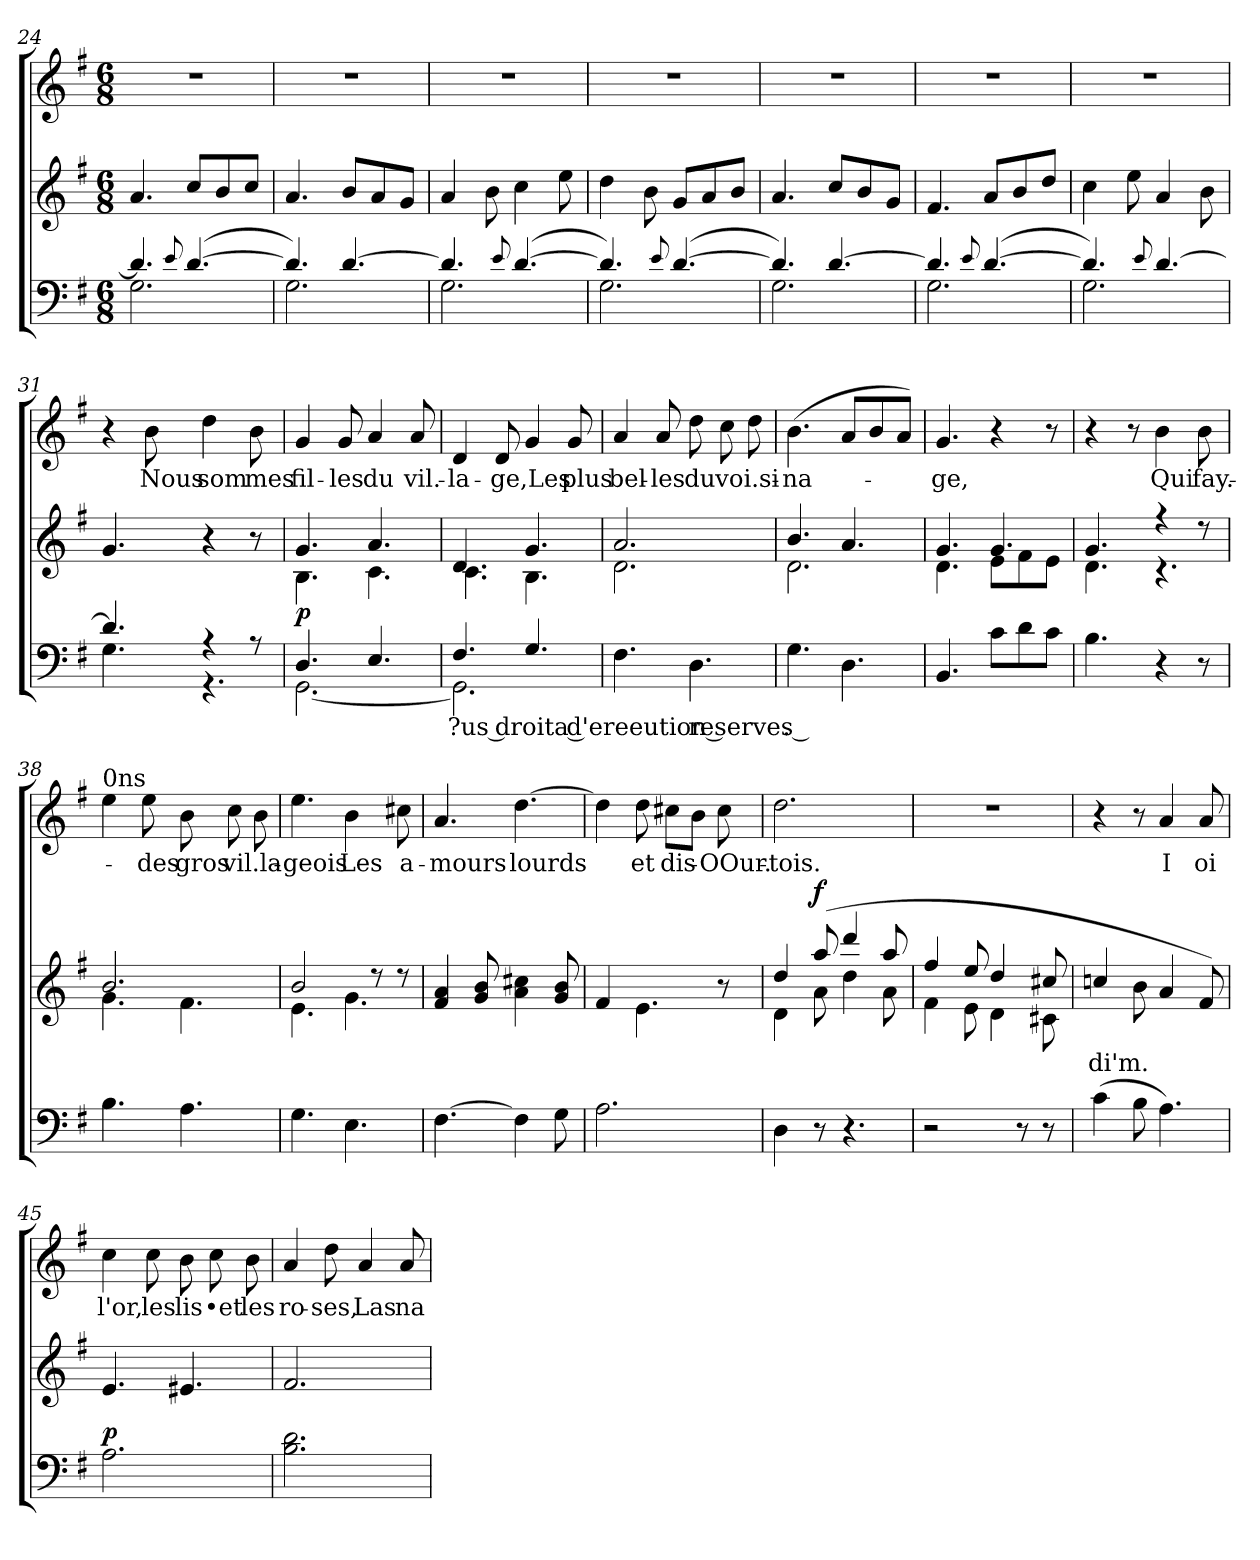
**kern	**text	**dynam	**kern	**text	**dynam	**kern	**text
*part3	*part3	*part3	*part2	*part2	*part2	*part1	*part1
*staff3	*staff3	*staff3	*staff2	*staff2	*staff2	*staff1	*staff1
*clefF4	*	*	*clefG2	*	*	*clefG2	*
*k[f#]	*	*	*k[f#]	*	*	*k[f#]	*
*G:	*	*	*G:	*	*	*G:	*
*M6/8	*	*	*M6/8	*	*	*M6/8	*
=24	=24	=24	=24	=24	=24	=24	=24
*^	*	*	*	*	*	*	*
4.d/]	2.G\	.	.	4.a/	.	.	2.r	.
8qqe/	.	.	.	.	.	.	.	.
([4.d/	.	.	.	8cc/L	.	.	.	.
.	.	.	.	8b/	.	.	.	.
.	.	.	.	8cc/J	.	.	.	.
=25	=25	=25	=25	=25	=25	=25	=25	=25
4.d/])	2.G\	.	.	4.a/	.	.	2.r	.
[4.d/	.	.	.	8b/L	.	.	.	.
.	.	.	.	8a/	.	.	.	.
.	.	.	.	8g/J	.	.	.	.
=26	=26	=26	=26	=26	=26	=26	=26	=26
4.d/]	2.G\	.	.	4a/	.	.	2.r	.
.	.	.	.	8b\	.	.	.	.
8qqe/	.	.	.	.	.	.	.	.
([4.d/	.	.	.	4cc\	.	.	.	.
.	.	.	.	8ee\	.	.	.	.
=27	=27	=27	=27	=27	=27	=27	=27	=27
4.d/])	2.G\	.	.	4dd\	.	.	2.r	.
.	.	.	.	8b\	.	.	.	.
8qqe/	.	.	.	.	.	.	.	.
([4.d/	.	.	.	8g/L	.	.	.	.
.	.	.	.	8a/	.	.	.	.
.	.	.	.	8b/J	.	.	.	.
!!LO:LB:g=z
=28	=28	=28	=28	=28	=28	=28	=28	=28
4.d/])	2.G\	.	.	4.a/	.	.	2.r	.
[4.d/	.	.	.	8cc/L	.	.	.	.
.	.	.	.	8b/	.	.	.	.
.	.	.	.	8g/J	.	.	.	.
=29	=29	=29	=29	=29	=29	=29	=29	=29
4.d/]	2.G\	.	.	4.f#/	.	.	2.r	.
8qqe/	.	.	.	.	.	.	.	.
([4.d/	.	.	.	8a/L	.	.	.	.
.	.	.	.	8b/	.	.	.	.
.	.	.	.	8dd/J	.	.	.	.
=30	=30	=30	=30	=30	=30	=30	=30	=30
4.d/])	2.G\	.	.	4cc\	.	.	2.r	.
.	.	.	.	8ee\	.	.	.	.
8qqe/	.	.	.	.	.	.	.	.
[4.d/	.	.	.	4a/	.	.	.	.
.	.	.	.	8b\	.	.	.	.
=31	=31	=31	=31	=31	=31	=31	=31	=31
4.d/]	4.G\	.	.	4.g/	.	.	4r	.
.	.	.	.	.	.	.	8b\	Nous
4r	4.r	.	.	4r	.	.	4dd\	som
8r	.	.	.	8r	.	.	8b\	mes
=32	=32	=32	=32	=32	=32	=32	=32	=32
*	*	*	*	*^	*	*	*	*
4.D/	[2.GG\	.	p	4.g/	4.B\	.	.	4g/	fil-
.	.	.	.	.	.	.	.	8g/	les
4.E/	.	.	.	4.a/	4.c\	.	.	4a/	du
.	.	.	.	.	.	.	.	8a/	vil.-
!!LO:LB:g=z
=33	=33	=33	=33	=33	=33	=33	=33	=33	=33
4.F#/	2.GG\]	?us droita d'ereeution reserves .	.	4.d/	4.c\	.	.	4d/	la-
.	.	.	.	.	.	.	.	8d/	ge,Les
4.G/	.	.	.	4.g/	4.B\	.	.	4g/	.
.	.	.	.	.	.	.	.	8g/	plus
*v	*v	*	*	*	*	*	*	*	*
=34	=34	=34	=34	=34	=34	=34	=34	=34
4.F#\	.	.	2.a/	2.d\	.	.	4a/	bel-
.	.	.	.	.	.	.	8a/	les
4.D\	.	.	.	.	.	.	8dd\	du
.	.	.	.	.	.	.	8cc\	voi.si-
.	.	.	.	.	.	.	8dd\	.
=35	=35	=35	=35	=35	=35	=35	=35	=35
4.G\	.	.	4.b/	2.d\	.	.	(4.b\	na-
4.D\	.	.	4.a/	.	.	.	8a/L	.
.	.	.	.	.	.	.	8b/	.
.	.	.	.	.	.	.	8a/J)	.
=36	=36	=36	=36	=36	=36	=36	=36	=36
4.BB/	.	.	4.g/	4.d\	.	.	4.g/	ge,
8c\L	.	.	4.g/	8e\L	.	.	4r	.
8d\	.	.	.	8f#\	.	.	.	.
8c\J	.	.	.	8e\J	.	.	8r	.
=37	=37	=37	=37	=37	=37	=37	=37	=37
4.B\	.	.	4.g/	4.d\	.	.	4r	.
.	.	.	.	.	.	.	8r	.
4r	.	.	4r	4.r	.	.	4b\	Qui
8r	.	.	8r	.	.	.	8b\	fay.-
!!LO:PB:g=z
=38	=38	=38	=38	=38	=38	=38	=38	=38
!	!	!	!	!	!	!	!LO:TX:t=0ns	!
4.B\	.	.	2.b/	4.g\	.	.	4ee\	.
.	.	.	.	.	.	.	8ee\	des
4.A\	.	.	.	4.f#\	.	.	8b\	gros
.	.	.	.	.	.	.	8cc\	vil.la-
.	.	.	.	.	.	.	8b\	.
=39	=39	=39	=39	=39	=39	=39	=39	=39
4.G\	.	.	2b/	4.e\	.	.	4.ee\	geois
4.E\	.	.	.	4.g\	.	.	4b\	Les
.	.	.	8r	.	.	.	.	.
.	.	.	8r	.	.	.	8cc#X\	a-
*	*	*	*v	*v	*	*	*	*
=40	=40	=40	=40	=40	=40	=40	=40
[4.F#\	.	.	4f#/ 4a/	.	.	4.a/	mours
.	.	.	8g/ 8b/	.	.	.	.
4F#\]	.	.	4a\ 4cc#X\	.	.	[4.dd\	lourds
8G\	.	.	8g/ 8b/	.	.	.	.
=41	=41	=41	=41	=41	=41	=41	=41
2.A\	.	.	4f#/	.	.	4dd\]	.
.	.	.	4.e\	.	.	8dd\	et
.	.	.	.	.	.	8cc#X\L	dis-
.	.	.	.	.	.	8b\J	.
.	.	.	8r	.	.	8cc#\	OOur.-
!!LO:LB:g=z
=42	=42	=42	=42	=42	=42	=42	=42
*	*	*	*^	*	*	*	*
4D\	.	.	4dd/	4d\	.	.	2.dd\	tois.
8r	.	.	(8aa/	8a\	.	f	.	.
4.r	.	.	4ddd/	4dd\	.	.	.	.
.	.	.	8aa/	8a\	.	.	.	.
=43	=43	=43	=43	=43	=43	=43	=43	=43
2r	.	.	4ff#/	4f#\	.	.	2.r	.
.	.	.	8ee/	8e\	.	.	.	.
.	.	.	4dd/	4d\	.	.	.	.
8r	.	.	.	.	.	.	.	.
8r	.	.	8cc#X/	8c#X\	.	.	.	.
*	*	*	*v	*v	*	*	*	*
=44	=44	=44	=44	=44	=44	=44	=44
(4c\	.	.	4ccn/	di'm.	.	4r	.
8B\	.	.	8b\	.	.	8r	.
4.A\)	.	.	4a/	.	.	4a/	I
.	.	.	8f#/)	.	.	8a/	oi
=45	=45	=45	=45	=45	=45	=45	=45
2.A\	.	p	4.e/	.	.	4cc\	l'or,
.	.	.	.	.	.	8cc\	les
.	.	.	4.e#X/	.	.	8b\	lis
.	.	.	.	.	.	8cc\	•et
.	.	.	.	.	.	8b\	les
!!LO:LB:g=z
=46	=46	=46	=46	=46	=46	=46	=46
2.B\ 2.d\	.	.	2.f#/	.	.	4a/	ro-
.	.	.	.	.	.	8dd\	ses,
.	.	.	.	.	.	4a/	Las
.	.	.	.	.	.	8a/	na-
=	=	=	=	=	=	=	=
*-	*-	*-	*-	*-	*-	*-	*-
